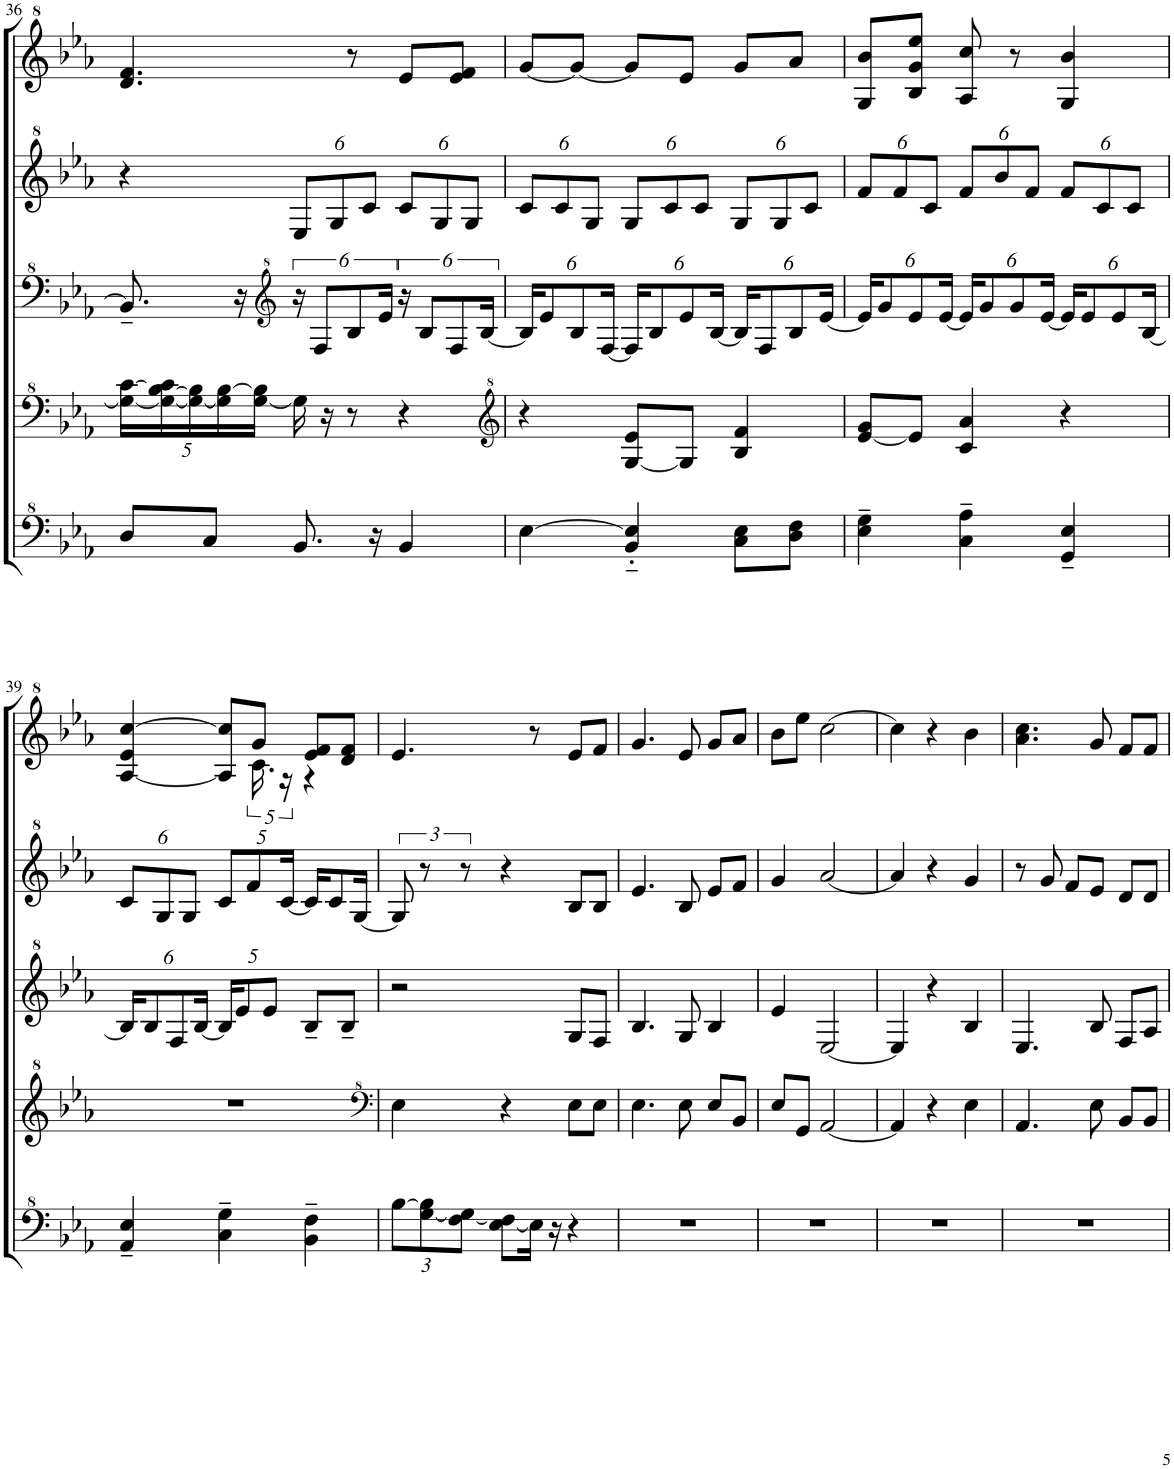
**kern	**kern	**kern	**kern	**kern
*part1	*part1	*part1	*part1	*part1
*staff5	*staff4	*staff3	*staff2	*staff1
*I"Model III	*	*	*	*
!!LO:PB:g=z
*clefF^4	*clefF^4	*clefF^4	*clefG^2	*clefG^2
*k[b-e-a-]	*k[b-e-a-]	*k[b-e-a-]	*k[b-e-a-]	*k[b-e-a-]
*M3/4	*M3/4	*M3/4	*M3/4	*M3/4
*	*Xbrackettup	*	*	*
=36	=36	=36	=36	=36
8d/L	20g\_ [20cc\LL	8.B-~/]	4r	4.dd/ 4.ff/
.	20g\_ [20b-\ 20cc\]	.	.	.
.	20g\_ 20b-\]	.	.	.
8c/J	.	.	.	.
.	20g\] [20b-\	.	.	.
.	.	16r	.	.
.	[20g\ 20b-\]JJ	.	.	.
*	*	*clefG^2	*	*
*	*	*	*Xbrackettup	*
8.B-/	16g\]	24r	12e-/L	.
.	.	12f/L	.	.
.	16r	.	.	.
.	.	.	12g/	.
.	8r	12b-/	.	8r
.	.	.	12cc/J	.
16r	.	.	.	.
.	.	24ee-/Jk	.	.
4B-/	4r	24r	12cc/L	8ee-/L
.	.	12b-/L	.	.
.	.	.	12g/	.
.	.	12f/	.	8ee-/ 8ff/J
.	.	.	12g/J	.
.	.	[24b-/Jk	.	.
=37	=37	=37	=37	=37
*	*clefG^2	*	*	*
*	*	*Xbrackettup	*	*
[4e-\	4r	24b-/KL]	12cc/L	[8gg/L
.	.	12ee-/	.	.
.	.	.	12cc/	.
.	.	12b-/	.	8gg/J_
.	.	.	12g/J	.
.	.	[24f/Jk	.	.
4B-/'~ 4e-/]'~	[8g/ 8ee-/L	24f/KL]	12g/L	8gg/L]
.	.	12b-/	.	.
.	.	.	12cc/	.
.	8g/J]	12ee-/	.	8ee-/J
.	.	.	12cc/J	.
.	.	[24b-/Jk	.	.
8c\ 8e-\L	4b-/ 4ff/	24b-/KL]	12g/L	8gg/L
.	.	12f/	.	.
.	.	.	12g/	.
8d\ 8f\J	.	12b-/	.	8aa-/J
.	.	.	12cc/J	.
.	.	[24ee-/Jk	.	.
=38	=38	=38	=38	=38
4e-\~ 4g\~	[8ee-/ 8gg/L	24ee-/KL]	12ff/L	8g/ 8bb-/L
.	.	12gg/	.	.
.	.	.	12ff/	.
.	8ee-/J]	12ee-/	.	8b-/ 8gg/ 8eee-/J
.	.	.	12cc/J	.
.	.	[24ee-/Jk	.	.
4c\~ 4a-\~	4cc/ 4aa-/	24ee-/KL]	12ff/L	8a-/ 8ccc/
.	.	12gg/	.	.
.	.	.	12bb-/	.
.	.	12gg/	.	8r
.	.	.	12ff/J	.
.	.	[24ee-/Jk	.	.
4G/~ 4e-/~	4r	24ee-/KL]	12ff/L	4g/ 4bb-/
.	.	12ee-/	.	.
.	.	.	12cc/	.
.	.	12ee-/	.	.
.	.	.	12cc/J	.
.	.	[24b-/Jk	.	.
!!LO:LB:g=z
=39	=39	=39	=39	=39
*	*	*	*	*^
4A-/~ 4e-/~	2.r	24b-/KL]	12cc/L	[4a-/ 4ee-/ [4ccc/	4.ryy
.	.	12b-/	.	.	.
.	.	.	12g/	.	.
.	.	12f/	.	.	.
.	.	.	12g/J	.	.
.	.	[24b-/Jk	.	.	.
4c\~ 4g\~	.	20b-/KL]	10cc/L	8a-/] 8ccc/]L	.
.	.	10ee-/	.	.	.
.	.	.	10ff/	.	.
.	.	.	.	8gg/J	20.cc\
.	.	10ee-/J	.	.	.
.	.	.	[20cc/Jk	.	20r
4B-\~ 4f\~	.	8b-~/L	16cc/KL]	8ee-/ 8ff/L	4r
.	.	.	8cc/	.	.
.	.	8b-~/J	.	8dd/ 8ff/J	.
.	.	.	[16g/Jk	.	.
*	*	*	*	*v	*v
=40	=40	=40	=40	=40
*	*clefF^4	*	*	*
*Xbrackettup	*	*	*brackettup	*
[12b-\L	4e-\	2r	12g/]	4.ee-/
[12g\ 12b-\]	.	.	12r	.
[12f\ 12g\]J	.	.	12r	.
[8e-\ 8f\]L	4r	.	4r	.
16e-\Jk]	.	.	.	8r
16r	.	.	.	.
4r	8e-\L	8g/L	8b-/L	8ee-/L
.	8e-\J	8f/J	8b-/J	8ff/J
=41	=41	=41	=41	=41
2.r	4.e-\	4.b-/	4.ee-/	4.gg/
.	8e-\	8g/	8b-/	8ee-/
.	8e-/L	4b-/	8ee-/L	8gg/L
.	8B-/J	.	8ff/J	8aa-/J
=42	=42	=42	=42	=42
2.r	8e-/L	4ee-/	4gg/	8bb-\L
.	8G/J	.	.	8eee-\J
.	[2A-/	[2e-/	[2aa-/	[2ccc\
=43	=43	=43	=43	=43
2.r	4A-/]	4e-/]	4aa-/]	4ccc\]
.	4r	4r	4r	4r
.	4e-\	4b-/	4gg/	4bb-\
=44	=44	=44	=44	=44
2.r	4.A-/	4.e-/	8r	4.aa-\ 4.ccc\
.	.	.	8gg/	.
.	.	.	8ff/L	.
.	8e-\	8b-/	8ee-/J	8gg/
.	8B-/L	8f/L	8dd/L	8ff/L
.	8B-/J	8a-/J	8dd/J	8ff/J
=	=	=	=	=
*-	*-	*-	*-	*-
